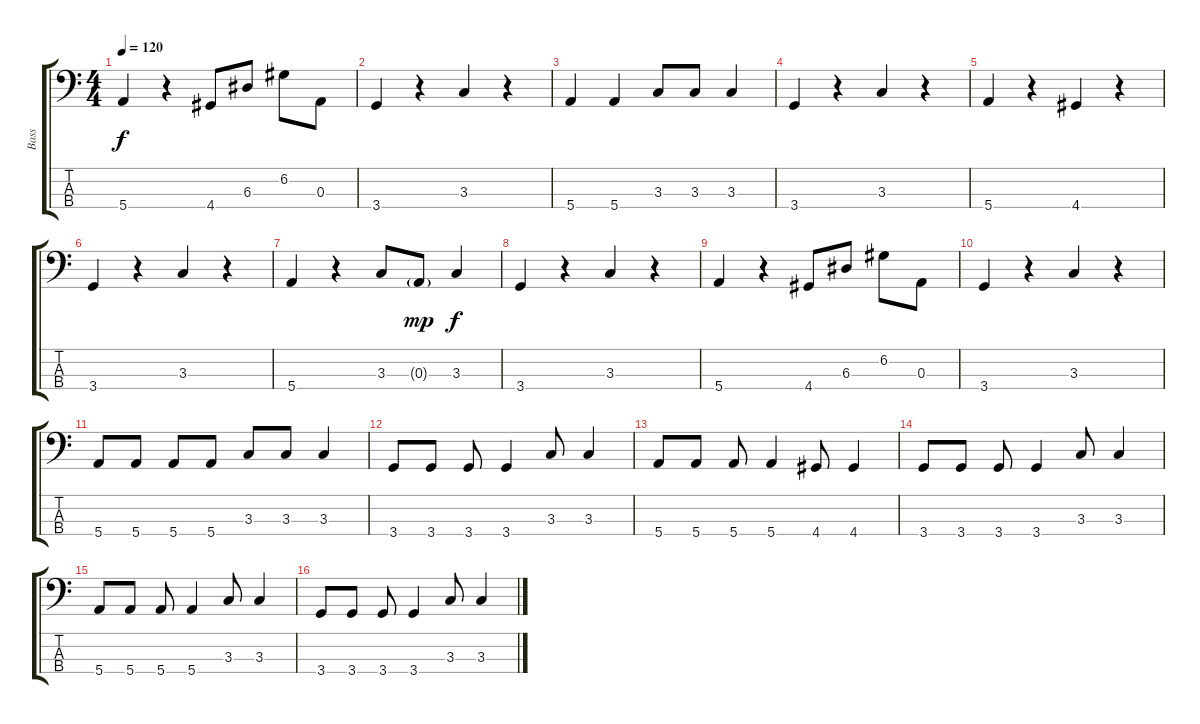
\track ("Bass" "Bass") {instrument electricbassfinger}
\staff {score tabs}
\tuning (G2 D2 A1 E1) {hide}
\ts (4 4)
\tempo 120
\clef f4
\ks c
5.4.4{dy f} r.4 4.4.8 6.3.8 6.2.8 0.3.8 |
3.4.4 r.4 3.3.4 r.4 |
5.4.4 5.4.4 3.3.8 3.3.8 3.3.4 |
3.4.4 r.4 3.3.4 r.4 |
5.4.4 r.4 4.4.4 r.4 |
3.4.4 r.4 3.3.4 r.4 |
5.4.4 r.4 3.3.8 0.3{g}.8{dy mp} 3.3.4{dy f} |
3.4.4 r.4 3.3.4 r.4 |
5.4.4 r.4 4.4.8 6.3.8 6.2.8 0.3.8 |
3.4.4 r.4 3.3.4 r.4 |
5.4.8 5.4.8 5.4.8 5.4.8 3.3.8 3.3.8 3.3.4 |
3.4.8 3.4.8 3.4.8 3.4.4 3.3.8 3.3.4 |
5.4.8 5.4.8 5.4.8 5.4.4 4.4.8 4.4.4 |
3.4.8 3.4.8 3.4.8 3.4.4 3.3.8 3.3.4 |
5.4.8 5.4.8 5.4.8 5.4.4 3.3.8 3.3.4 |
3.4.8 3.4.8 3.4.8 3.4.4 3.3.8 3.3.4
